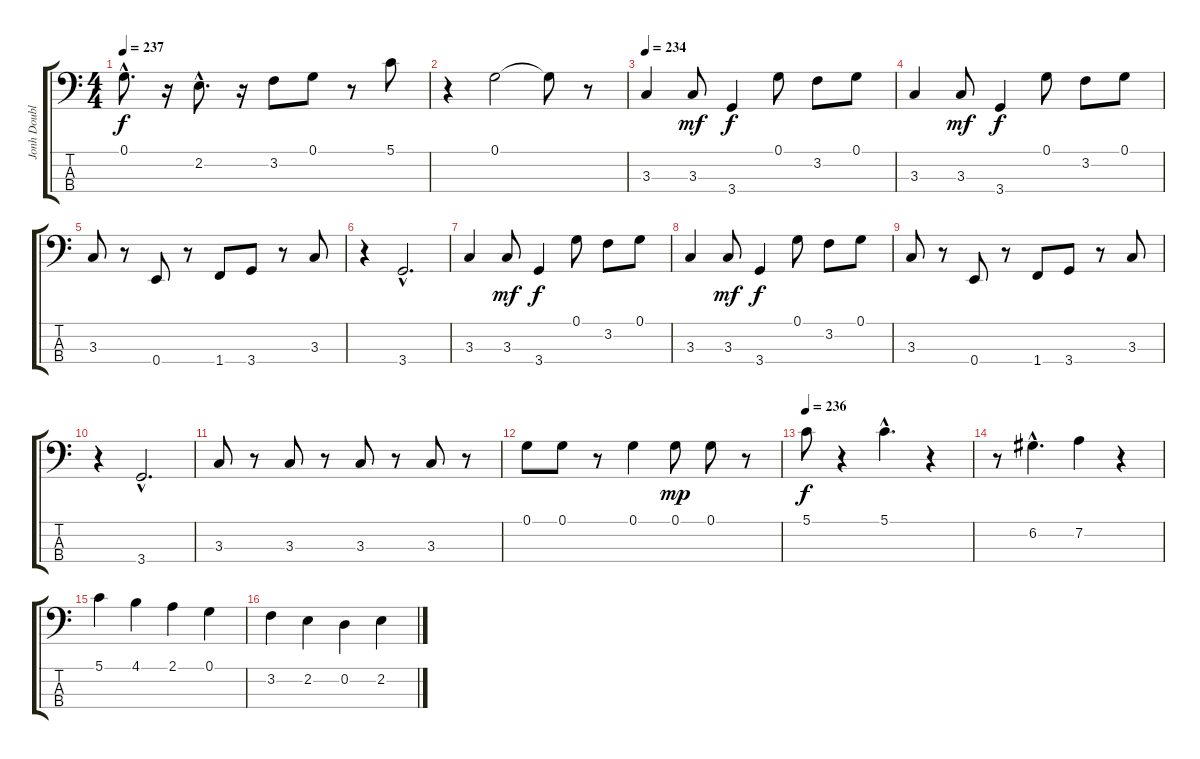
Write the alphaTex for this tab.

\track ("Jonh Double bass" "Jonh Doubl") {instrument acousticbass}
\staff {score tabs}
\tuning (G2 D2 A1 E1) {hide}
\ts (4 4)
\tempo 237
\clef f4
\ks c
0.1{hac}.8{d dy f} r.16 2.2{hac}.8{d} r.16 3.2.8 0.1.8 r.8 5.1.8 |
r.4 0.1.2 0.1{t}.8 r.8 |
\tempo 234
3.3.4 3.3.8{dy mf} 3.4.4{dy f} 0.1.8 3.2.8 0.1.8 |
3.3.4 3.3.8{dy mf} 3.4.4{dy f} 0.1.8 3.2.8 0.1.8 |
3.3.8 r.8 0.4.8 r.8 1.4.8 3.4.8 r.8 3.3.8 |
r.4 3.4{hac}.2{d} |
3.3.4 3.3.8{dy mf} 3.4.4{dy f} 0.1.8 3.2.8 0.1.8 |
3.3.4 3.3.8{dy mf} 3.4.4{dy f} 0.1.8 3.2.8 0.1.8 |
3.3.8 r.8 0.4.8 r.8 1.4.8 3.4.8 r.8 3.3.8 |
r.4 3.4{hac}.2{d} |
3.3.8 r.8 3.3.8 r.8 3.3.8 r.8 3.3.8 r.8 |
0.1.8 0.1.8 r.8 0.1.4 0.1.8{dy mp} 0.1.8 r.8 |
\tempo 236
5.1.8{dy f} r.4 5.1{hac}.4{d} r.4 |
r.8 6.2{hac}.4{d} 7.2.4 r.4 |
5.1.4 4.1.4 2.1.4 0.1.4 |
3.2.4 2.2.4 0.2.4 2.2.4
